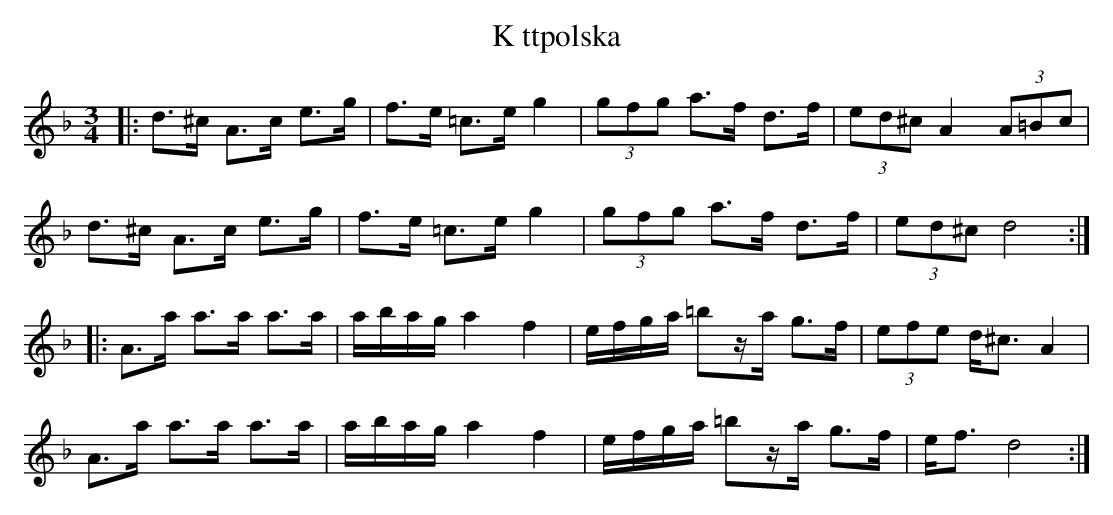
X:1
T:K ttpolska
M:3/4
L:1/8
K:Dm
|: d>^c A>c e>g | f>e =c>e g2 | (3gfg a>f d>f | (3ed^c A2 (3A=Bc |
d>^c A>c e>g | f>e =c>e g2 | (3gfg a>f d>f | (3ed^c d4 :|
|: A>a a>a a>a | a/b/a/g/ a2 f2 | e/f/g/a/ =bz/a/ g>f | (3efe d<^c A2 |
 A>a a>a a>a | a/b/a/g/ a2 f2 | e/f/g/a/ =bz/a/ g>f | e<f d4 :|
